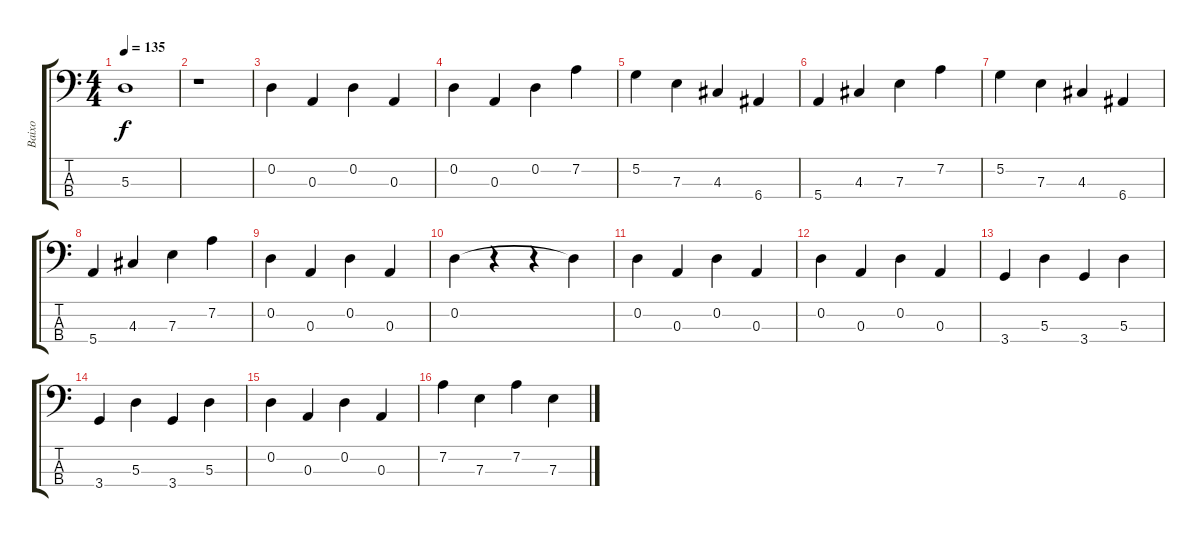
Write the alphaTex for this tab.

\track ("Baixo" "Baixo") {instrument electricbassfinger}
\staff {score tabs}
\tuning (G2 D2 A1 E1) {hide}
\ts (4 4)
\tempo 135
\clef f4
\ks c
5.3{t}.1{dy f} |
r.1 |
0.2.4 0.3.4 0.2.4 0.3.4 |
0.2.4 0.3.4 0.2.4 7.2.4 |
5.2.4 7.3.4 4.3.4 6.4.4 |
5.4.4 4.3.4 7.3.4 7.2.4 |
5.2.4 7.3.4 4.3.4 6.4.4 |
5.4.4 4.3.4 7.3.4 7.2.4 |
0.2.4 0.3.4 0.2.4 0.3.4 |
0.2.4 r.4 r.4 0.2{t}.4 |
0.2.4 0.3.4 0.2.4 0.3.4 |
0.2.4 0.3.4 0.2.4 0.3.4 |
3.4.4 5.3.4 3.4.4 5.3.4 |
3.4.4 5.3.4 3.4.4 5.3.4 |
0.2.4 0.3.4 0.2.4 0.3.4 |
7.2.4 7.3.4 7.2.4 7.3.4
